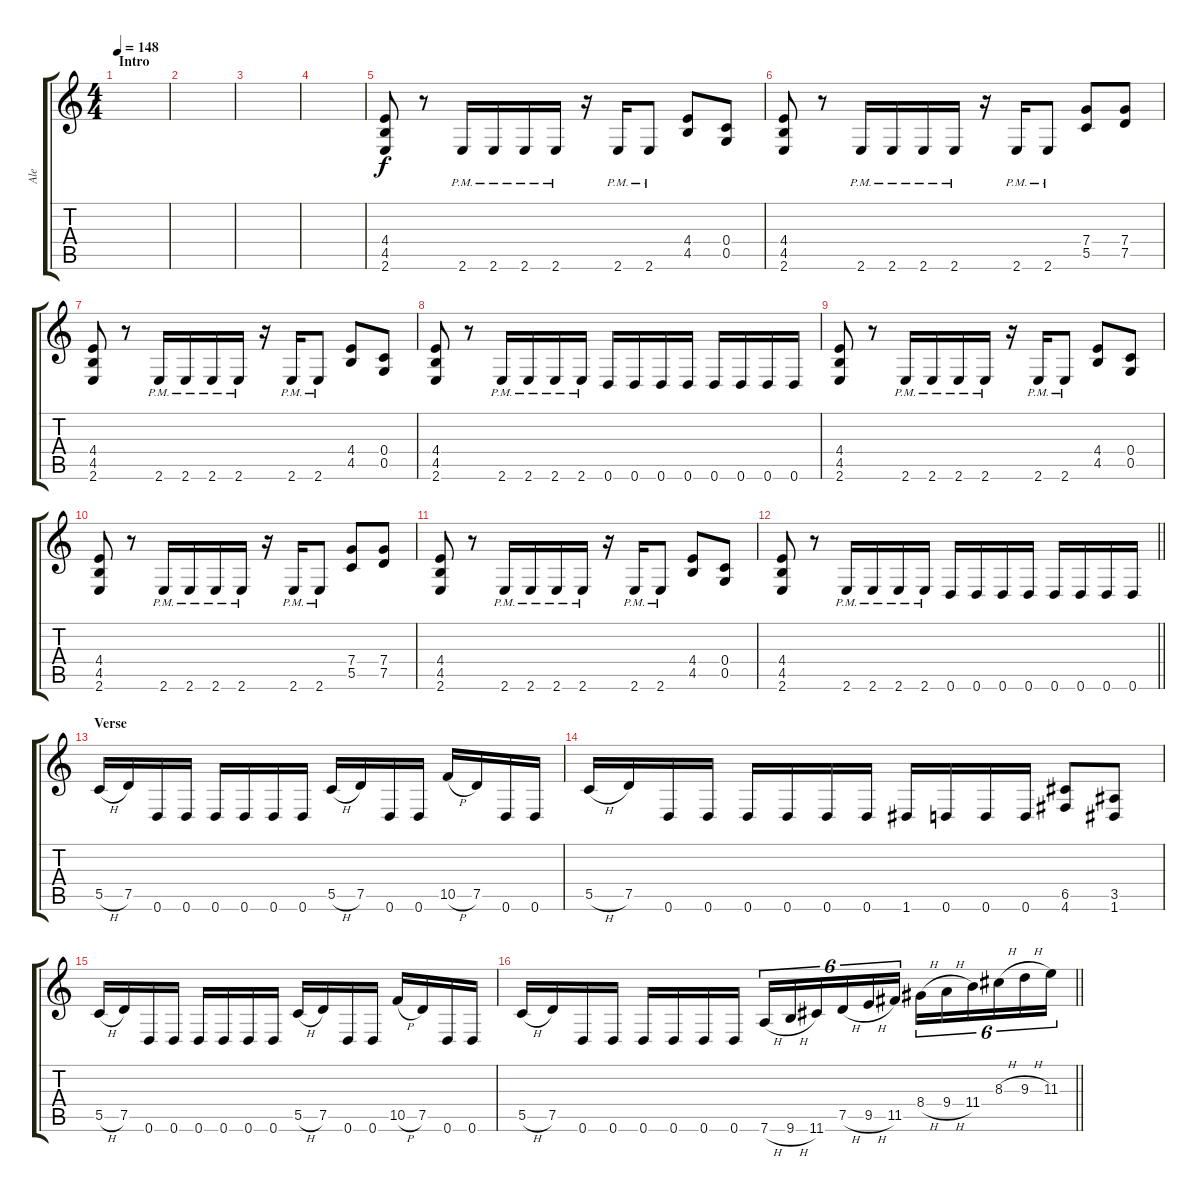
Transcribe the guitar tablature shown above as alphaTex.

\track ("Ale" "Ale") {instrument distortionguitar}
\staff {score tabs}
\tuning (D4 A3 F3 C3 G2 D2) {hide}
\ts (4 4)
\section ("" "Intro")
\tempo 148
\tempo 150
\tempo 148
\clef g2
\ks c
|
|
|
|
(4.4 4.5 2.6).8 r.8 2.6{pm}.16 2.6{pm}.16 2.6{pm}.16 2.6{pm}.16 r.16 2.6{pm}.16 2.6{pm}.8 (4.4 4.5).8 (0.4 0.5).8 |
(4.4 4.5 2.6).8 r.8 2.6{pm}.16 2.6{pm}.16 2.6{pm}.16 2.6{pm}.16 r.16 2.6{pm}.16 2.6{pm}.8 (7.4 5.5).8 (7.4 7.5).8 |
(4.4 4.5 2.6).8 r.8 2.6{pm}.16 2.6{pm}.16 2.6{pm}.16 2.6{pm}.16 r.16 2.6{pm}.16 2.6{pm}.8 (4.4 4.5).8 (0.4 0.5).8 |
(4.4 4.5 2.6).8 r.8 2.6{pm}.16 2.6{pm}.16 2.6{pm}.16 2.6{pm}.16 0.6.16 0.6.16 0.6.16 0.6.16 0.6.16 0.6.16 0.6.16 0.6.16 |
(4.4 4.5 2.6).8 r.8 2.6{pm}.16 2.6{pm}.16 2.6{pm}.16 2.6{pm}.16 r.16 2.6{pm}.16 2.6{pm}.8 (4.4 4.5).8 (0.4 0.5).8 |
(4.4 4.5 2.6).8 r.8 2.6{pm}.16 2.6{pm}.16 2.6{pm}.16 2.6{pm}.16 r.16 2.6{pm}.16 2.6{pm}.8 (7.4 5.5).8 (7.4 7.5).8 |
(4.4 4.5 2.6).8 r.8 2.6{pm}.16 2.6{pm}.16 2.6{pm}.16 2.6{pm}.16 r.16 2.6{pm}.16 2.6{pm}.8 (4.4 4.5).8 (0.4 0.5).8 |
\barLineRight lightlight
(4.4 4.5 2.6).8 r.8 2.6{pm}.16 2.6{pm}.16 2.6{pm}.16 2.6{pm}.16 0.6.16 0.6.16 0.6.16 0.6.16 0.6.16 0.6.16 0.6.16 0.6.16 |
\section ("" "Verse")
5.5{h}.16 7.5.16 0.6.16 0.6.16 0.6.16 0.6.16 0.6.16 0.6.16 5.5{h}.16 7.5.16 0.6.16 0.6.16 10.5{h}.16 7.5.16 0.6.16 0.6.16 |
5.5{h}.16 7.5.16 0.6.16 0.6.16 0.6.16 0.6.16 0.6.16 0.6.16 1.6.16 0.6.16 0.6.16 0.6.16 (6.5 4.6).8 (3.5 1.6).8 |
5.5{h}.16 7.5.16 0.6.16 0.6.16 0.6.16 0.6.16 0.6.16 0.6.16 5.5{h}.16 7.5.16 0.6.16 0.6.16 10.5{h}.16 7.5.16 0.6.16 0.6.16 |
\barLineRight lightlight
5.5{h}.16 7.5.16 0.6.16 0.6.16 0.6.16 0.6.16 0.6.16 0.6.16 7.6{h}.16{tu (6 4)} 9.6{h}.16{tu (6 4)} 11.6.16{tu (6 4)} 7.5{h}.16{tu (6 4)} 9.5{h}.16{tu (6 4)} 11.5.16{tu (6 4)} 8.4{h}.16{tu (6 4)} 9.4{h}.16{tu (6 4)} 11.4.16{tu (6 4)} 8.3{h}.16{tu (6 4)} 9.3{h}.16{tu (6 4)} 11.3.16{tu (6 4)}
